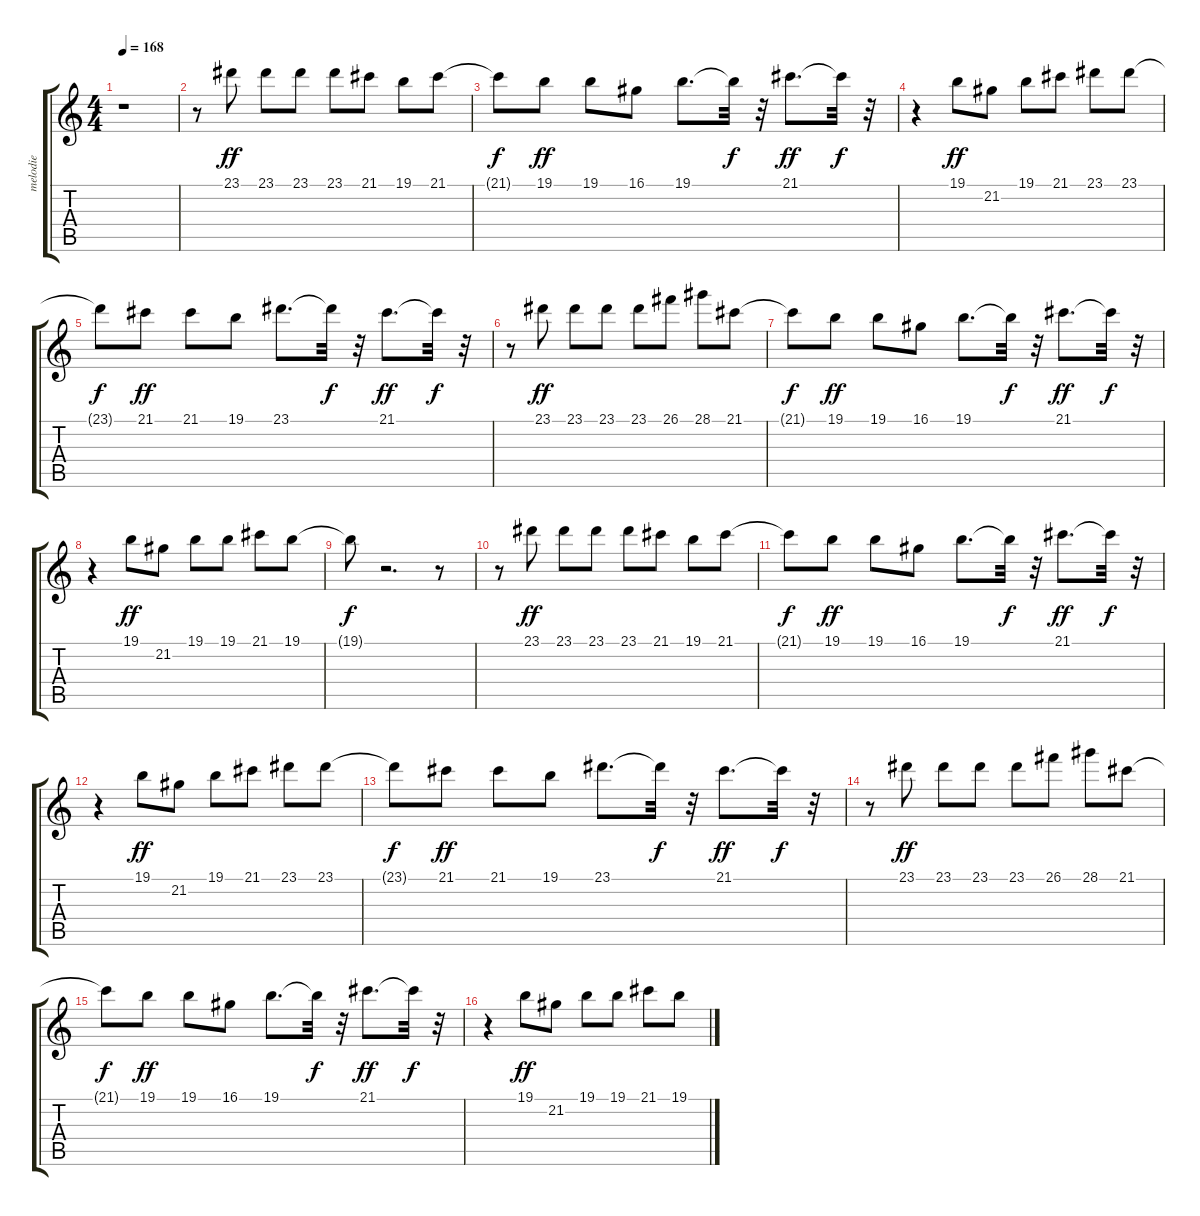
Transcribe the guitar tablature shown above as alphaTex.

\track ("melodie" "melodie") {instrument panflute}
\staff {score tabs}
\tuning (E4 B3 G3 D3 A2 E2) {hide}
\ts (4 4)
\tempo 168
\clef g2
\ks c
r.1{dy f} |
r.8 23.1.8{dy ff} 23.1.8 23.1.8 23.1.8 21.1.8 19.1.8 21.1.8 |
21.1{t}.8{dy f} 19.1.8{dy ff} 19.1.8 16.1.8 19.1.8{d} 19.1{t}.32{dy f} r.32 21.1.8{d dy ff} 21.1{t}.32{dy f} r.32 |
r.4 19.1.8{dy ff} 21.2.8 19.1.8 21.1.8 23.1.8 23.1.8 |
23.1{t}.8{dy f} 21.1.8{dy ff} 21.1.8 19.1.8 23.1.8{d} 23.1{t}.32{dy f} r.32 21.1.8{d dy ff} 21.1{t}.32{dy f} r.32 |
r.8 23.1.8{dy ff} 23.1.8 23.1.8 23.1.8 26.1.8 28.1.8 21.1.8 |
21.1{t}.8{dy f} 19.1.8{dy ff} 19.1.8 16.1.8 19.1.8{d} 19.1{t}.32{dy f} r.32 21.1.8{d dy ff} 21.1{t}.32{dy f} r.32 |
r.4 19.1.8{dy ff} 21.2.8 19.1.8 19.1.8 21.1.8 19.1.8 |
19.1{t}.8{dy f} r.2{d} r.8 |
r.8 23.1.8{dy ff} 23.1.8 23.1.8 23.1.8 21.1.8 19.1.8 21.1.8 |
21.1{t}.8{dy f} 19.1.8{dy ff} 19.1.8 16.1.8 19.1.8{d} 19.1{t}.32{dy f} r.32 21.1.8{d dy ff} 21.1{t}.32{dy f} r.32 |
r.4 19.1.8{dy ff} 21.2.8 19.1.8 21.1.8 23.1.8 23.1.8 |
23.1{t}.8{dy f} 21.1.8{dy ff} 21.1.8 19.1.8 23.1.8{d} 23.1{t}.32{dy f} r.32 21.1.8{d dy ff} 21.1{t}.32{dy f} r.32 |
r.8 23.1.8{dy ff} 23.1.8 23.1.8 23.1.8 26.1.8 28.1.8 21.1.8 |
21.1{t}.8{dy f} 19.1.8{dy ff} 19.1.8 16.1.8 19.1.8{d} 19.1{t}.32{dy f} r.32 21.1.8{d dy ff} 21.1{t}.32{dy f} r.32 |
r.4 19.1.8{dy ff} 21.2.8 19.1.8 19.1.8 21.1.8 19.1.8
